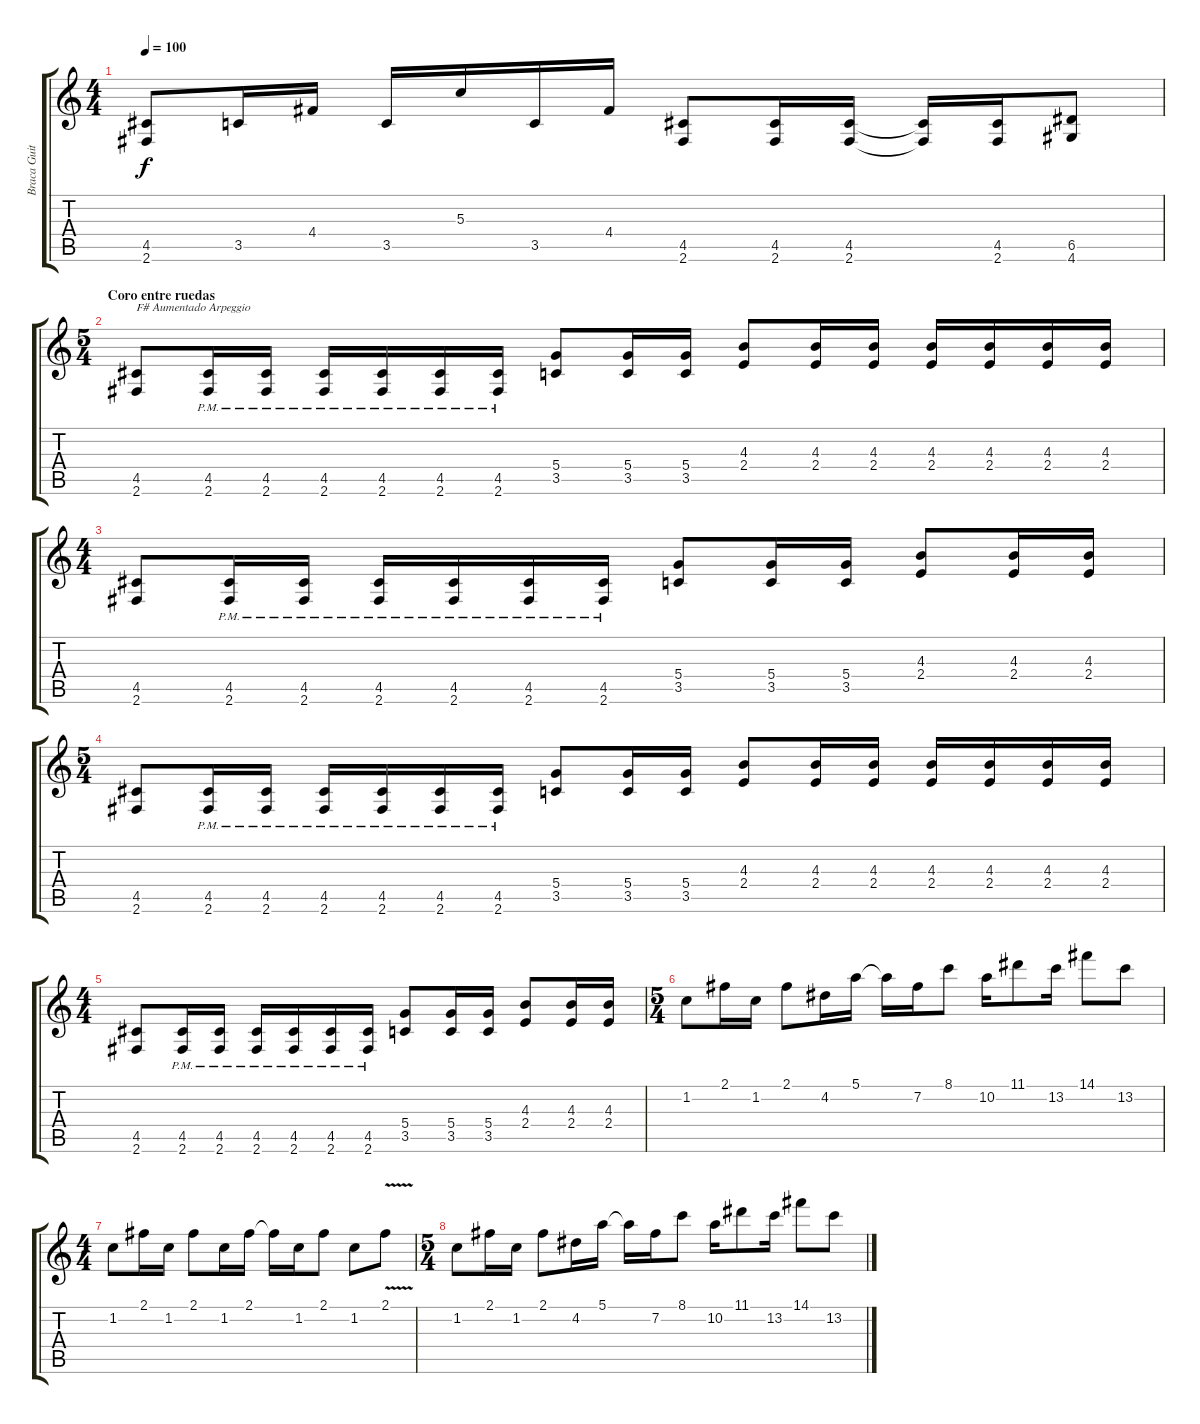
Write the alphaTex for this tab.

\track ("Braca Guitarra principal" "Braca Guit") {instrument distortionguitar}
\staff {score tabs}
\tuning (E4 B3 G3 D3 A2 E2) {hide}
\ts (4 4)
\tempo 100
\clef g2
\ks c
(4.5 2.6).8{dy f} 3.5.16 4.4.16 3.5.16 5.3.16 3.5.16 4.4.16 (4.5 2.6).8 (4.5 2.6).16 (4.5 2.6).16 (4.5{t} 2.6{t}).16 (4.5 2.6).16 (6.5 4.6).8 |
\ts (5 4)
\section ("" "Coro entre ruedas")
(4.5 2.6).8{txt "F# Aumentado Arpeggio"} (4.5{pm} 2.6{pm}).16 (4.5{pm} 2.6{pm}).16 (4.5{pm} 2.6{pm}).16 (4.5{pm} 2.6{pm}).16 (4.5{pm} 2.6{pm}).16 (4.5{pm} 2.6{pm}).16 (5.4 3.5).8 (5.4 3.5).16 (5.4 3.5).16 (4.3 2.4).8 (4.3 2.4).16 (4.3 2.4).16 (4.3 2.4).16 (4.3 2.4).16 (4.3 2.4).16 (4.3 2.4).16 |
\ts (4 4)
(4.5 2.6).8 (4.5{pm} 2.6{pm}).16 (4.5{pm} 2.6{pm}).16 (4.5{pm} 2.6{pm}).16 (4.5{pm} 2.6{pm}).16 (4.5{pm} 2.6{pm}).16 (4.5{pm} 2.6{pm}).16 (5.4 3.5).8 (5.4 3.5).16 (5.4 3.5).16 (4.3 2.4).8 (4.3 2.4).16 (4.3 2.4).16 |
\ts (5 4)
(4.5 2.6).8 (4.5{pm} 2.6{pm}).16 (4.5{pm} 2.6{pm}).16 (4.5{pm} 2.6{pm}).16 (4.5{pm} 2.6{pm}).16 (4.5{pm} 2.6{pm}).16 (4.5{pm} 2.6{pm}).16 (5.4 3.5).8 (5.4 3.5).16 (5.4 3.5).16 (4.3 2.4).8 (4.3 2.4).16 (4.3 2.4).16 (4.3 2.4).16 (4.3 2.4).16 (4.3 2.4).16 (4.3 2.4).16 |
\ts (4 4)
(4.5 2.6).8 (4.5{pm} 2.6{pm}).16 (4.5{pm} 2.6{pm}).16 (4.5{pm} 2.6{pm}).16 (4.5{pm} 2.6{pm}).16 (4.5{pm} 2.6{pm}).16 (4.5{pm} 2.6{pm}).16 (5.4 3.5).8 (5.4 3.5).16 (5.4 3.5).16 (4.3 2.4).8 (4.3 2.4).16 (4.3 2.4).16 |
\ts (5 4)
1.2.8 2.1.16 1.2.16 2.1.8 4.2.16 5.1.16 5.1{t}.16 7.2.16 8.1.8 10.2.16 11.1.8 13.2.16 14.1.8 13.2.8 |
\ts (4 4)
1.2.8 2.1.16 1.2.16 2.1.8 1.2.16 2.1.16 2.1{t}.16 1.2.16 2.1.8 1.2.8 2.1{v}.8 |
\ts (5 4)
1.2.8 2.1.16 1.2.16 2.1.8 4.2.16 5.1.16 5.1{t}.16 7.2.16 8.1.8 10.2.16 11.1.8 13.2.16 14.1.8 13.2.8
